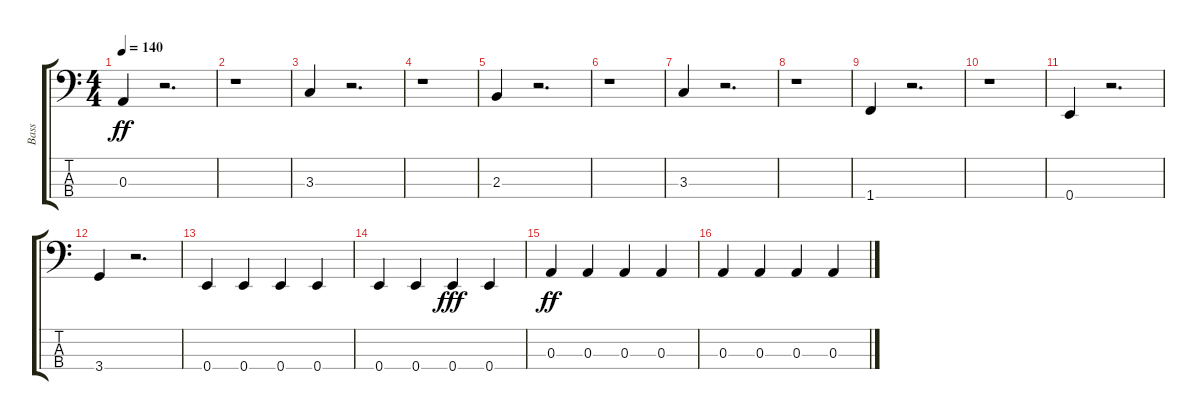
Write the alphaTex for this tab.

\track ("Bass" "Bass") {instrument electricbassfinger}
\staff {score tabs}
\tuning (G2 D2 A1 E1) {hide}
\ts (4 4)
\tempo 140
\clef f4
\ks c
0.3.4{dy ff} r.2{d} |
r.1 |
3.3.4 r.2{d} |
r.1 |
2.3.4 r.2{d} |
r.1 |
3.3.4 r.2{d} |
r.1 |
1.4.4 r.2{d} |
r.1 |
0.4.4 r.2{d} |
3.4.4 r.2{d} |
0.4.4 0.4.4 0.4.4 0.4.4 |
0.4.4 0.4.4 0.4.4{dy fff} 0.4.4 |
0.3.4{dy ff} 0.3.4 0.3.4 0.3.4 |
0.3.4 0.3.4 0.3.4 0.3.4
